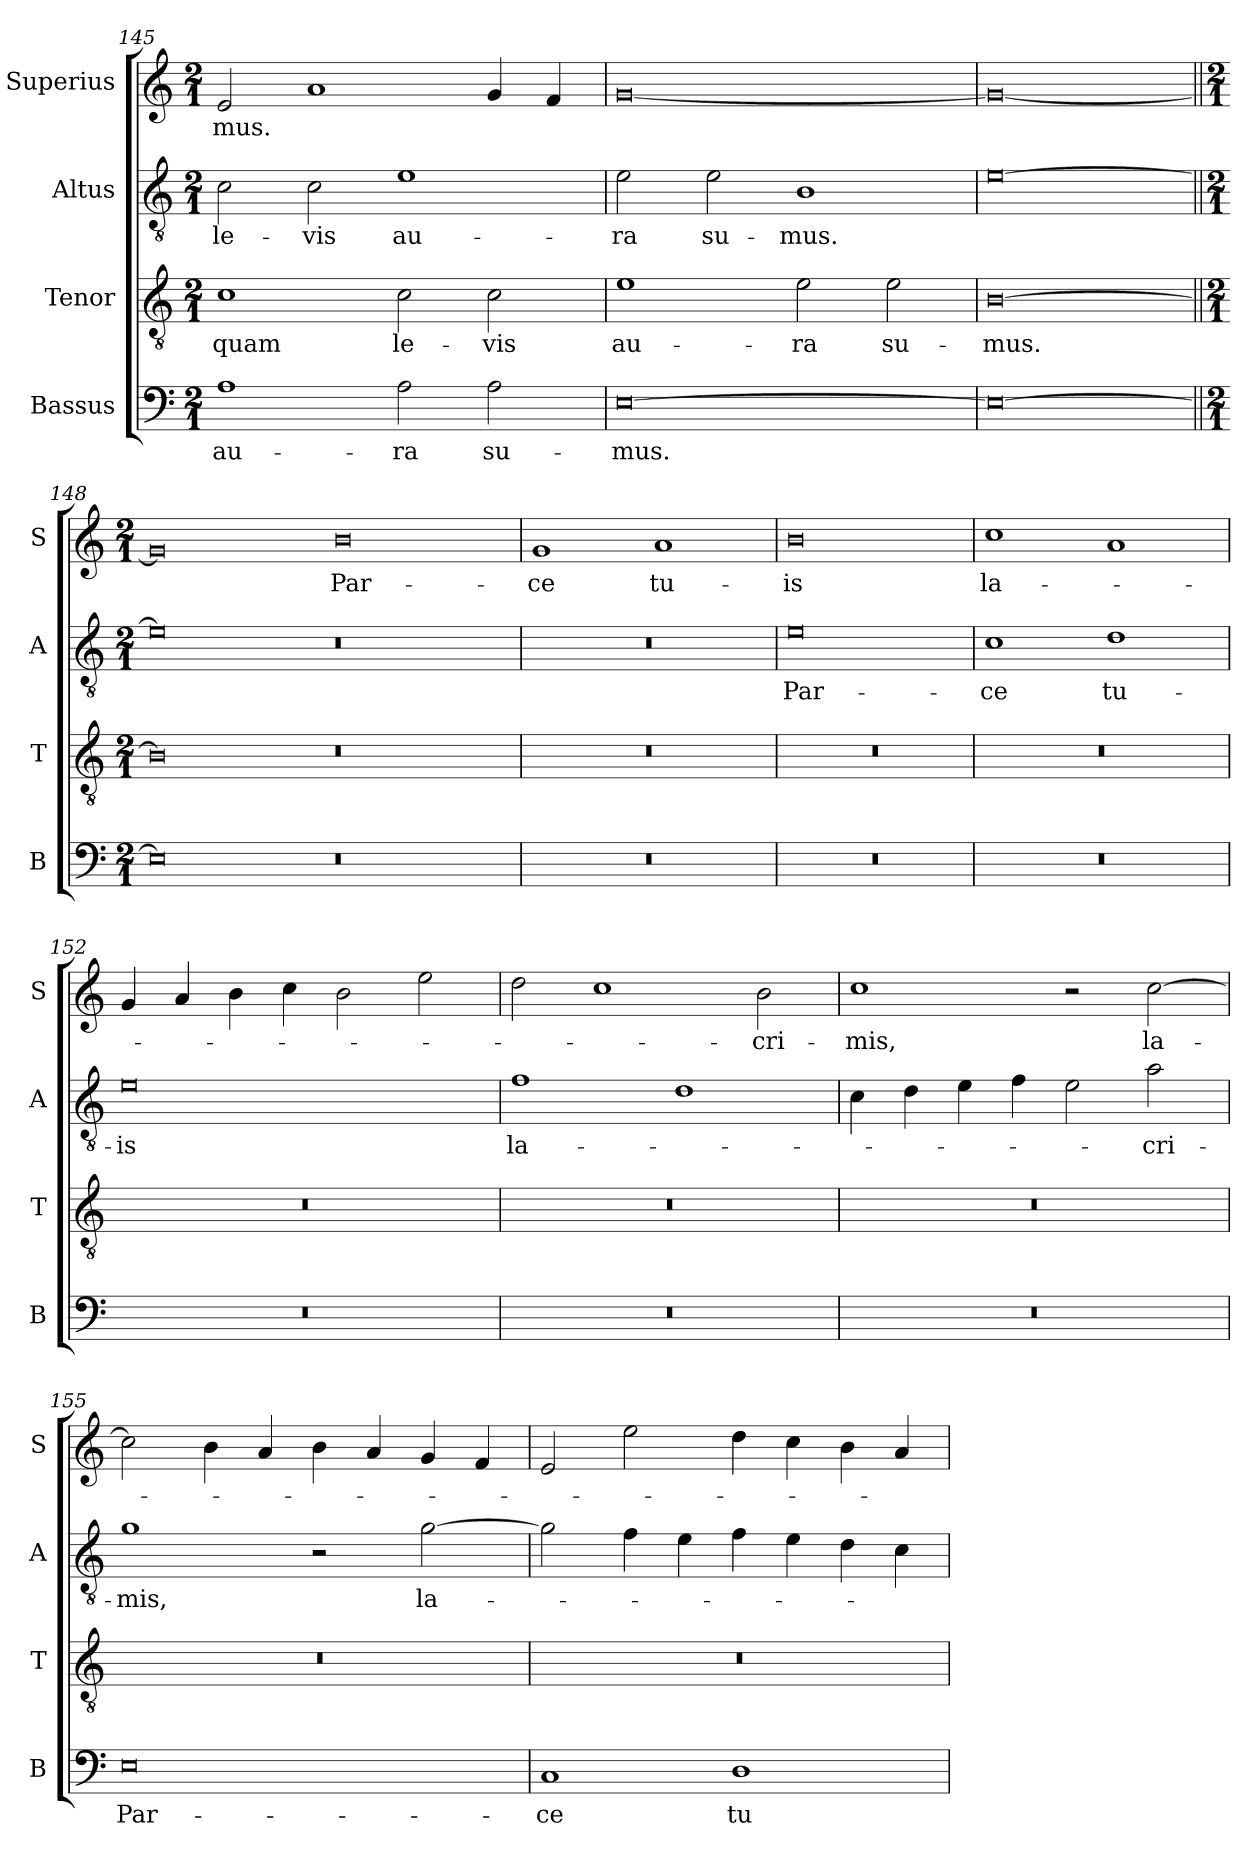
**kern	**text	**kern	**text	**kern	**text	**kern	**text
*part4	*part4	*part3	*part3	*part2	*part2	*part1	*part1
*staff4	*staff4	*staff3	*staff3	*staff2	*staff2	*staff1	*staff1
*I"Bassus	*	*I"Tenor	*	*I"Altus	*	*I"Superius	*
*I'B	*	*I'T	*	*I'A	*	*I'S	*
*clefF4	*	*clefGv2	*	*clefGv2	*	*clefG2	*
*k[]	*	*k[]	*	*k[]	*	*k[]	*
*M2/1	*	*M2/1	*	*M2/1	*	*M2/1	*
=145	=145	=145	=145	=145	=145	=145	=145
1A	au-	1c	quam	2c	le-	2e	-mus.
.	.	.	.	2c	-vis	1a	.
2A	-ra	2c	le-	1e	au-	.	.
2A	su-	2c	-vis	.	.	4g	.
.	.	.	.	.	.	4f	.
=146	=146	=146	=146	=146	=146	=146	=146
[0E	-mus.	1e	au-	2e	-ra	[0g	.
.	.	.	.	2e	su-	.	.
.	.	2e	-ra	1B	-mus.	.	.
.	.	2e	su-	.	.	.	.
=147	=147	=147	=147	=147	=147	=147	=147
0E_	.	[0B	-mus.	[0e	.	0g_	.
=148||	=148||	=148||	=148||	=148||	=148||	=148||	=148||
*M2/1	*	*M2/1	*	*M2/1	*	*M2/1	*
0E]	.	0B]	.	0e]	.	0g]	.
0r	.	0r	.	0r	.	0b	Par-
=149	=149	=149	=149	=149	=149	=149	=149
0r	.	0r	.	0r	.	1g	-ce
.	.	.	.	.	.	1a	tu-
=150	=150	=150	=150	=150	=150	=150	=150
0r	.	0r	.	0e	Par-	0b	-is
=151	=151	=151	=151	=151	=151	=151	=151
0r	.	0r	.	1c	-ce	1cc	la-
.	.	.	.	1d	tu-	1a	.
=152	=152	=152	=152	=152	=152	=152	=152
0r	.	0r	.	0e	-is	4g	.
.	.	.	.	.	.	4a	.
.	.	.	.	.	.	4b	.
.	.	.	.	.	.	4cc	.
.	.	.	.	.	.	2b	.
.	.	.	.	.	.	2ee	.
=153	=153	=153	=153	=153	=153	=153	=153
0r	.	0r	.	1f	la-	2dd	.
.	.	.	.	.	.	1cc	.
.	.	.	.	1d	.	.	.
.	.	.	.	.	.	2b	-cri-
=154	=154	=154	=154	=154	=154	=154	=154
0r	.	0r	.	4c	.	1cc	-mis,
.	.	.	.	4d	.	.	.
.	.	.	.	4e	.	.	.
.	.	.	.	4f	.	.	.
.	.	.	.	2e	.	2r	.
.	.	.	.	2a	-cri-	[2cc	la-
=155	=155	=155	=155	=155	=155	=155	=155
0E	Par-	0r	.	1g	-mis,	2cc]	.
.	.	.	.	.	.	4b	.
.	.	.	.	.	.	4a	.
.	.	.	.	2r	.	4b	.
.	.	.	.	.	.	4a	.
.	.	.	.	[2g	la-	4g	.
.	.	.	.	.	.	4f	.
=156	=156	=156	=156	=156	=156	=156	=156
1C	-ce	0r	.	2g]	.	2e	.
.	.	.	.	4f	.	2ee	.
.	.	.	.	4e	.	.	.
1D	tu-	.	.	4f	.	4dd	.
.	.	.	.	4e	.	4cc	.
.	.	.	.	4d	.	4b	.
.	.	.	.	4c	.	4a	.
=	=	=	=	=	=	=	=
*-	*-	*-	*-	*-	*-	*-	*-
